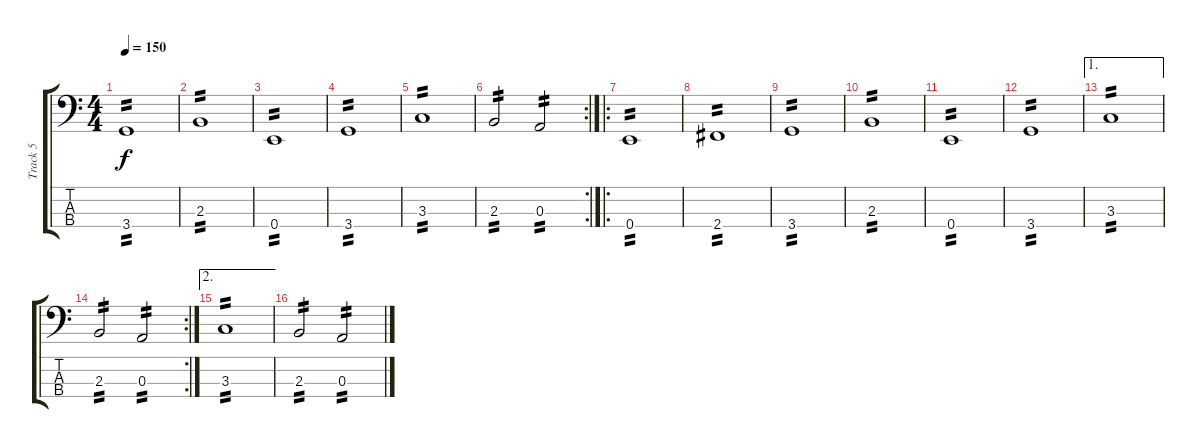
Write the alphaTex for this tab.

\track ("Track 5" "Track 5") {instrument electricbasspick}
\staff {score tabs}
\tuning (G2 D2 A1 E1) {hide}
\ts (4 4)
\tempo 150
\clef f4
\ks c
3.4.1{tp 2 dy f} |
2.3.1{tp 2} |
0.4.1{tp 2} |
3.4.1{tp 2} |
3.3.1{tp 2} |
\rc 2
2.3.2{tp 2} 0.3.2{tp 2} |
\ro
0.4.1{tp 2} |
2.4.1{tp 2} |
3.4.1{tp 2} |
2.3.1{tp 2} |
0.4.1{tp 2} |
3.4.1{tp 2} |
\ae 1
3.3.1{tp 2} |
\rc 2
2.3.2{tp 2} 0.3.2{tp 2} |
\ae 2
3.3.1{tp 2} |
2.3.2{tp 2} 0.3.2{tp 2}
